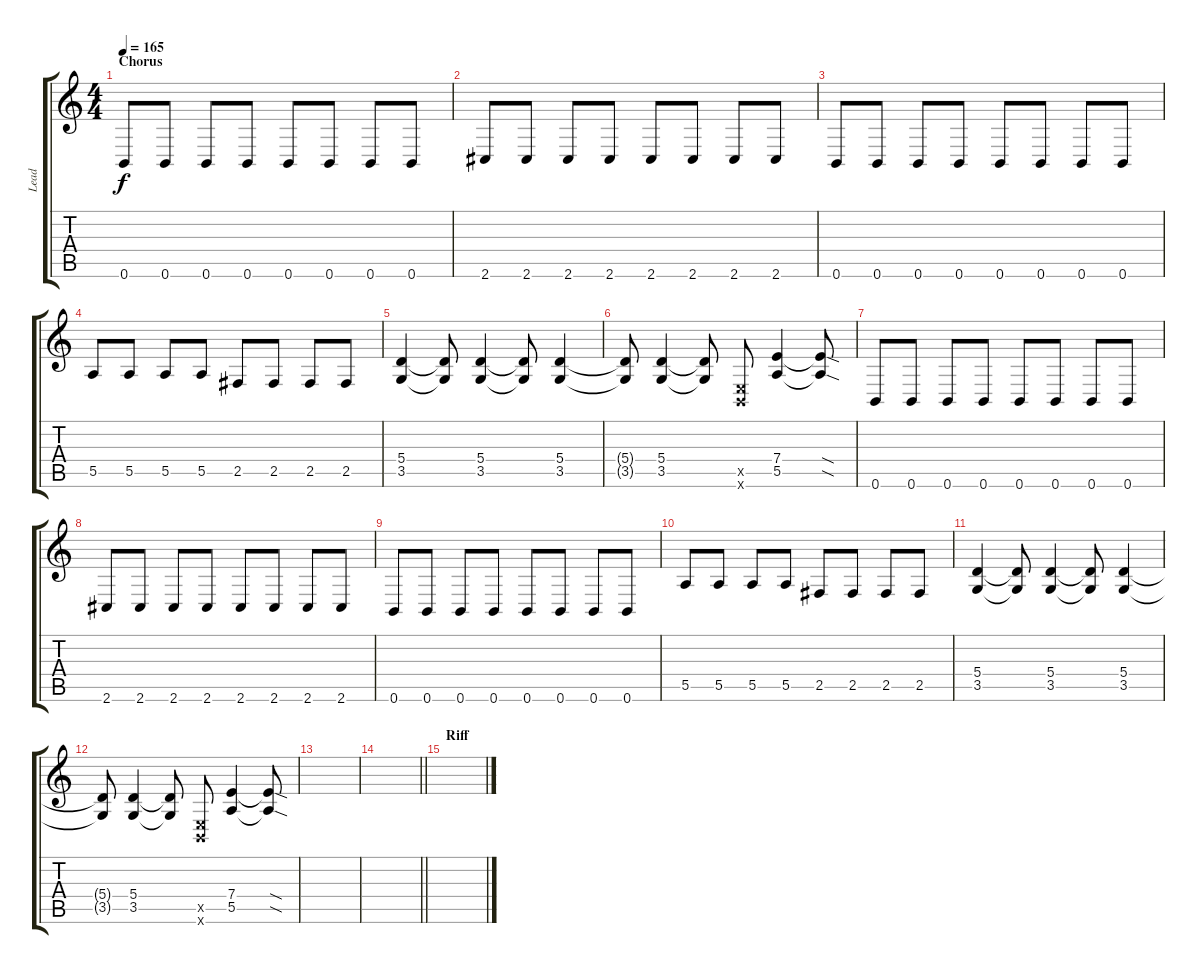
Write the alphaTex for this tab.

\track ("Lead" "Lead") {instrument electricguitarclean}
\staff {score tabs}
\tuning (B3 Gb3 D3 A2 E2 B1) {hide}
\ts (4 4)
\section ("" "Chorus")
\tempo 165
\clef g2
\ks c
0.6.8{dy f} 0.6.8 0.6.8 0.6.8 0.6.8 0.6.8 0.6.8 0.6.8 |
2.6.8 2.6.8 2.6.8 2.6.8 2.6.8 2.6.8 2.6.8 2.6.8 |
0.6.8 0.6.8 0.6.8 0.6.8 0.6.8 0.6.8 0.6.8 0.6.8 |
5.5.8 5.5.8 5.5.8 5.5.8 2.5.8 2.5.8 2.5.8 2.5.8 |
(5.4 3.5).4 (5.4{t} 3.5{t}).8 (5.4 3.5).4 (5.4{t} 3.5{t}).8 (5.4 3.5).4 |
(5.4{t} 3.5{t}).8 (5.4 3.5).4 (5.4{t} 3.5{t}).8 (0.5{x} 0.6{x}).8 (7.4 5.5).4 (7.4{sod t} 5.5{sod t}).8 |
0.6.8 0.6.8 0.6.8 0.6.8 0.6.8 0.6.8 0.6.8 0.6.8 |
2.6.8 2.6.8 2.6.8 2.6.8 2.6.8 2.6.8 2.6.8 2.6.8 |
0.6.8 0.6.8 0.6.8 0.6.8 0.6.8 0.6.8 0.6.8 0.6.8 |
5.5.8 5.5.8 5.5.8 5.5.8 2.5.8 2.5.8 2.5.8 2.5.8 |
(5.4 3.5).4 (5.4{t} 3.5{t}).8 (5.4 3.5).4 (5.4{t} 3.5{t}).8 (5.4 3.5).4 |
(5.4{t} 3.5{t}).8 (5.4 3.5).4 (5.4{t} 3.5{t}).8 (0.5{x} 0.6{x}).8 (7.4 5.5).4 (7.4{sod t} 5.5{sod t}).8 |
|
\barLineRight lightlight
|
\section ("" "Riff")
